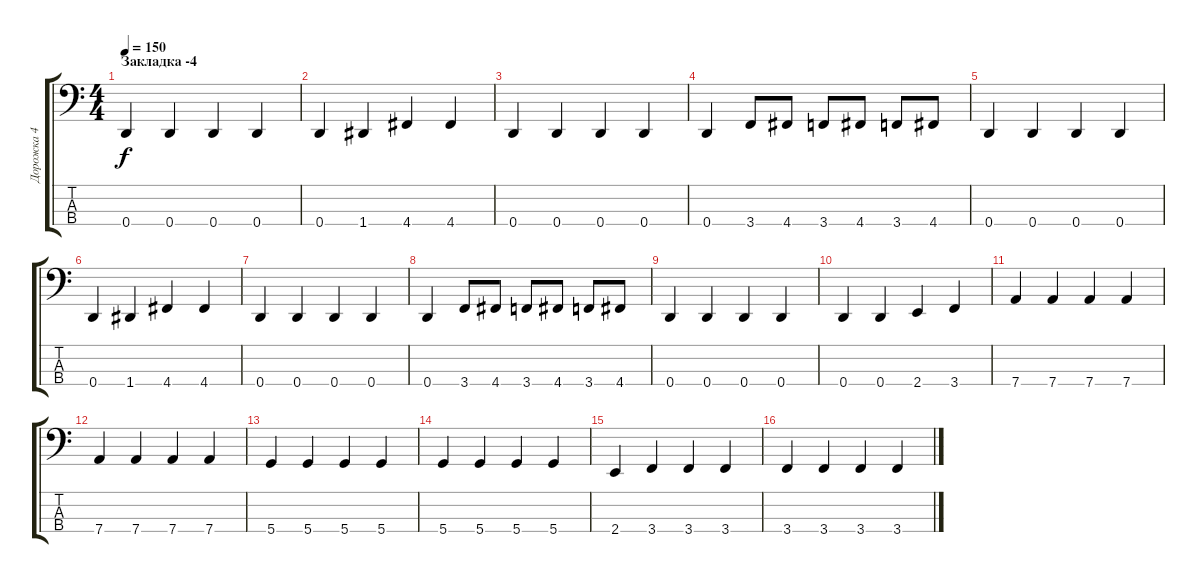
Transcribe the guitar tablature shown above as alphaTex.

\track ("Дорожка 4" "Дорожка 4") {instrument electricbasspick}
\staff {score tabs}
\tuning (G2 D2 A1 D1) {hide}
\ts (4 4)
\section ("" "Закладка -4")
\tempo 150
\clef f4
\ks c
0.4.4{dy f} 0.4.4 0.4.4 0.4.4 |
0.4.4 1.4.4 4.4.4 4.4.4 |
0.4.4 0.4.4 0.4.4 0.4.4 |
0.4.4 3.4.8 4.4.8 3.4.8 4.4.8 3.4.8 4.4.8 |
0.4.4 0.4.4 0.4.4 0.4.4 |
0.4.4 1.4.4 4.4.4 4.4.4 |
0.4.4 0.4.4 0.4.4 0.4.4 |
0.4.4 3.4.8 4.4.8 3.4.8 4.4.8 3.4.8 4.4.8 |
0.4.4 0.4.4 0.4.4 0.4.4 |
0.4.4 0.4.4 2.4.4 3.4.4 |
7.4.4 7.4.4 7.4.4 7.4.4 |
7.4.4 7.4.4 7.4.4 7.4.4 |
5.4.4 5.4.4 5.4.4 5.4.4 |
5.4.4 5.4.4 5.4.4 5.4.4 |
2.4.4 3.4.4 3.4.4 3.4.4 |
3.4.4 3.4.4 3.4.4 3.4.4
